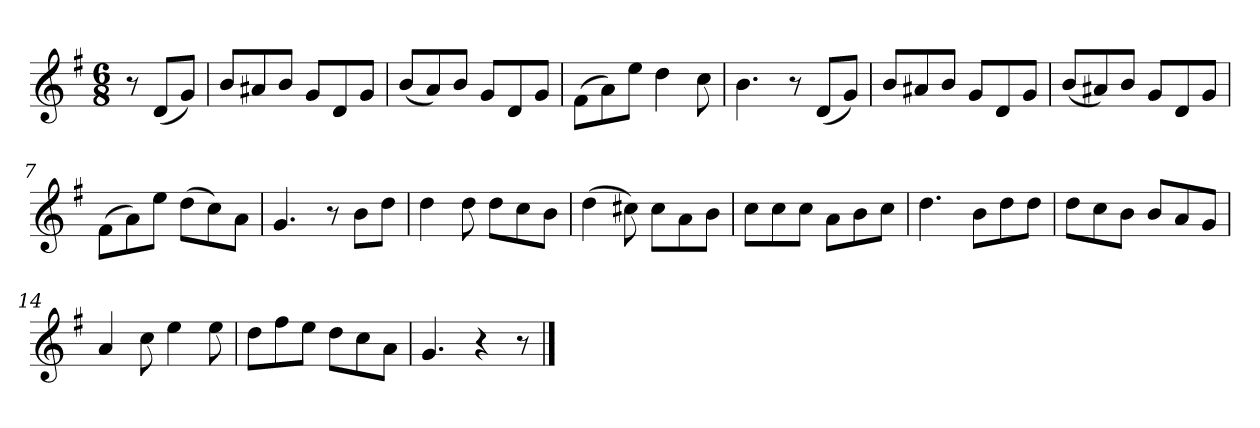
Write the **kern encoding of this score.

**kern
*part1
*staff1
*k[f#]
*M6/8
*MM120
=
8r
(8dL
8gJ)
=1
8bL
8a#X
8bJ
8gL
8d
8gJ
=2
(8bL
8a)
8bJ
8gL
8d
8gJ
=3
(8f#L
8a)
8eeJ
4dd
8cc
=4
4.b
8r
(8dL
8gJ)
=5
8bL
8a#X
8bJ
8gL
8d
8gJ
=6
(8bL
8a#X)
8bJ
8gL
8d
8gJ
=7
(8f#L
8a)
8eeJ
(8ddL
8cc)
8aJ
=8
4.g
8r
8bL
8ddJ
=9
4dd
8dd
8ddL
8cc
8bJ
=10
(4dd
8cc#X)
8cc#L
8a
8bJ
=11
8ccL
8cc
8ccJ
8aL
8b
8ccJ
=12
4.dd
8bL
8dd
8ddJ
=13
8ddL
8cc
8bJ
8bL
8a
8gJ
=14
4a
8cc
4ee
8ee
=15
8ddL
8ff#
8eeJ
8ddL
8cc
8aJ
=16
4.g
4r
8r
==
*-
